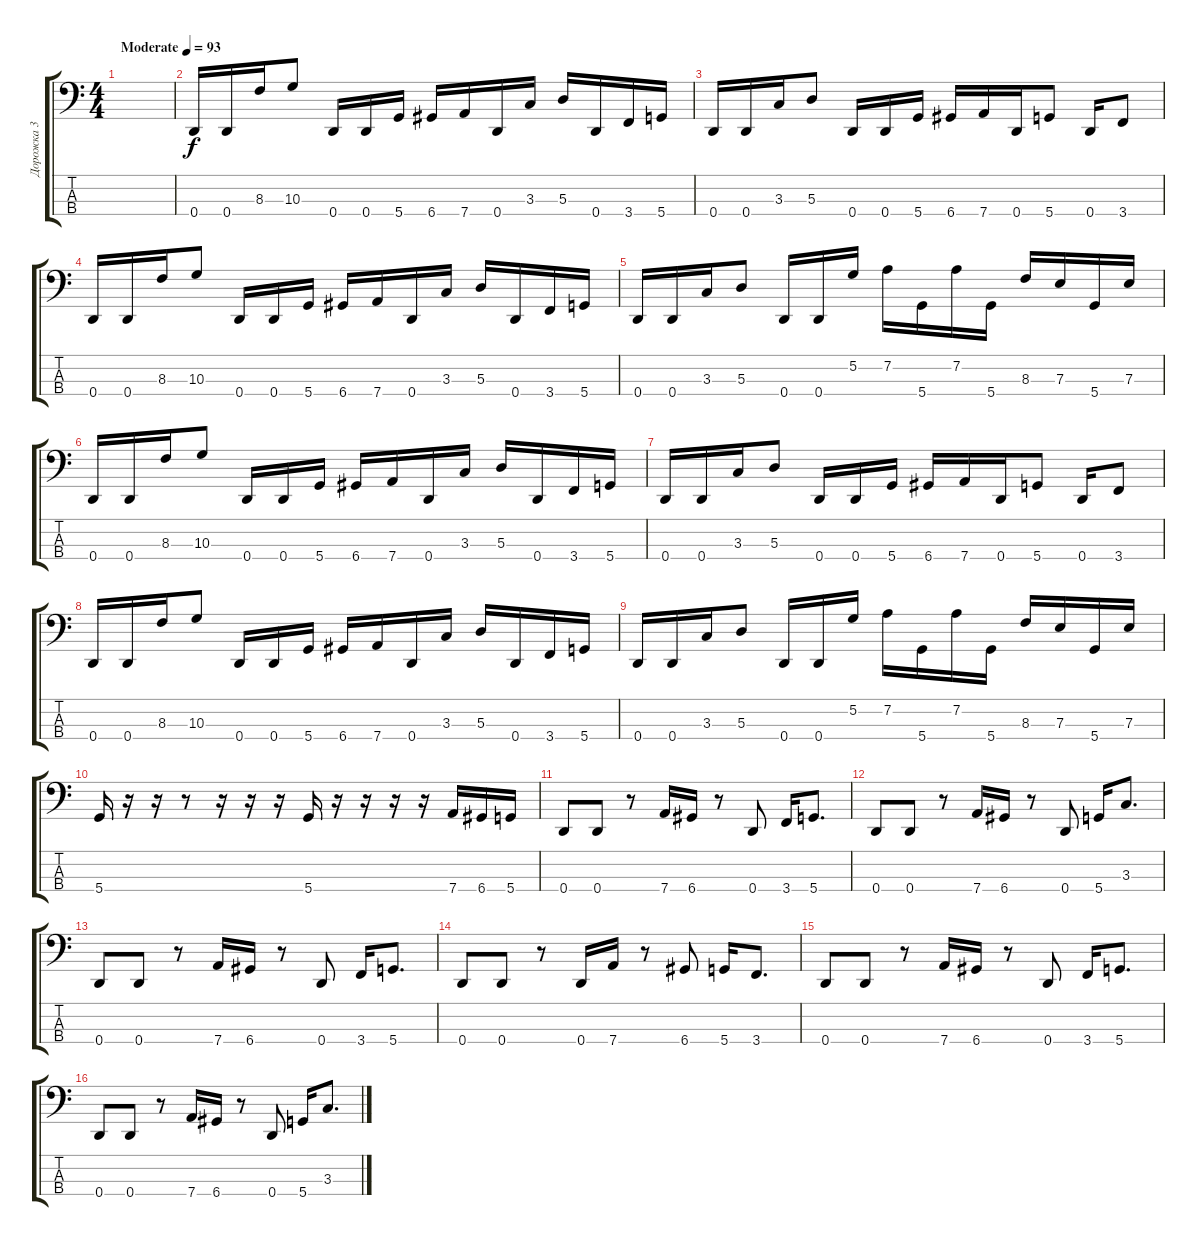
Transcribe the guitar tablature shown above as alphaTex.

\track ("Дорожка 3" "Дорожка 3") {instrument electricbassfinger}
\staff {score tabs}
\tuning (G2 D2 A1 D1) {hide}
\ts (4 4)
\tempo (93 "Moderate")
\clef f4
\ks c
|
0.4.16 0.4.16 8.3.16 10.3.8 0.4.16 0.4.16 5.4.16 6.4.16 7.4.16 0.4.16 3.3.16 5.3.16 0.4.16 3.4.16 5.4.16 |
0.4.16 0.4.16 3.3.16 5.3.8 0.4.16 0.4.16 5.4.16 6.4.16 7.4.16 0.4.16 5.4.8 0.4.16 3.4.8 |
0.4.16 0.4.16 8.3.16 10.3.8 0.4.16 0.4.16 5.4.16 6.4.16 7.4.16 0.4.16 3.3.16 5.3.16 0.4.16 3.4.16 5.4.16 |
0.4.16 0.4.16 3.3.16 5.3.8 0.4.16 0.4.16 5.2.16 7.2.16 5.4.16 7.2.16 5.4.16 8.3.16 7.3.16 5.4.16 7.3.16 |
0.4.16 0.4.16 8.3.16 10.3.8 0.4.16 0.4.16 5.4.16 6.4.16 7.4.16 0.4.16 3.3.16 5.3.16 0.4.16 3.4.16 5.4.16 |
0.4.16 0.4.16 3.3.16 5.3.8 0.4.16 0.4.16 5.4.16 6.4.16 7.4.16 0.4.16 5.4.8 0.4.16 3.4.8 |
0.4.16 0.4.16 8.3.16 10.3.8 0.4.16 0.4.16 5.4.16 6.4.16 7.4.16 0.4.16 3.3.16 5.3.16 0.4.16 3.4.16 5.4.16 |
0.4.16 0.4.16 3.3.16 5.3.8 0.4.16 0.4.16 5.2.16 7.2.16 5.4.16 7.2.16 5.4.16 8.3.16 7.3.16 5.4.16 7.3.16 |
5.4.16 r.16 r.16 r.8 r.16 r.16 r.16 5.4.16 r.16 r.16 r.16 r.16 7.4.16 6.4.16 5.4.16 |
0.4.8 0.4.8 r.8 7.4.16 6.4.16 r.8 0.4.8 3.4.16 5.4.8{d} |
0.4.8 0.4.8 r.8 7.4.16 6.4.16 r.8 0.4.8 5.4.16 3.3.8{d} |
0.4.8 0.4.8 r.8 7.4.16 6.4.16 r.8 0.4.8 3.4.16 5.4.8{d} |
0.4.8 0.4.8 r.8 0.4.16 7.4.16 r.8 6.4.8 5.4.16 3.4.8{d} |
0.4.8 0.4.8 r.8 7.4.16 6.4.16 r.8 0.4.8 3.4.16 5.4.8{d} |
0.4.8 0.4.8 r.8 7.4.16 6.4.16 r.8 0.4.8 5.4.16 3.3.8{d}
